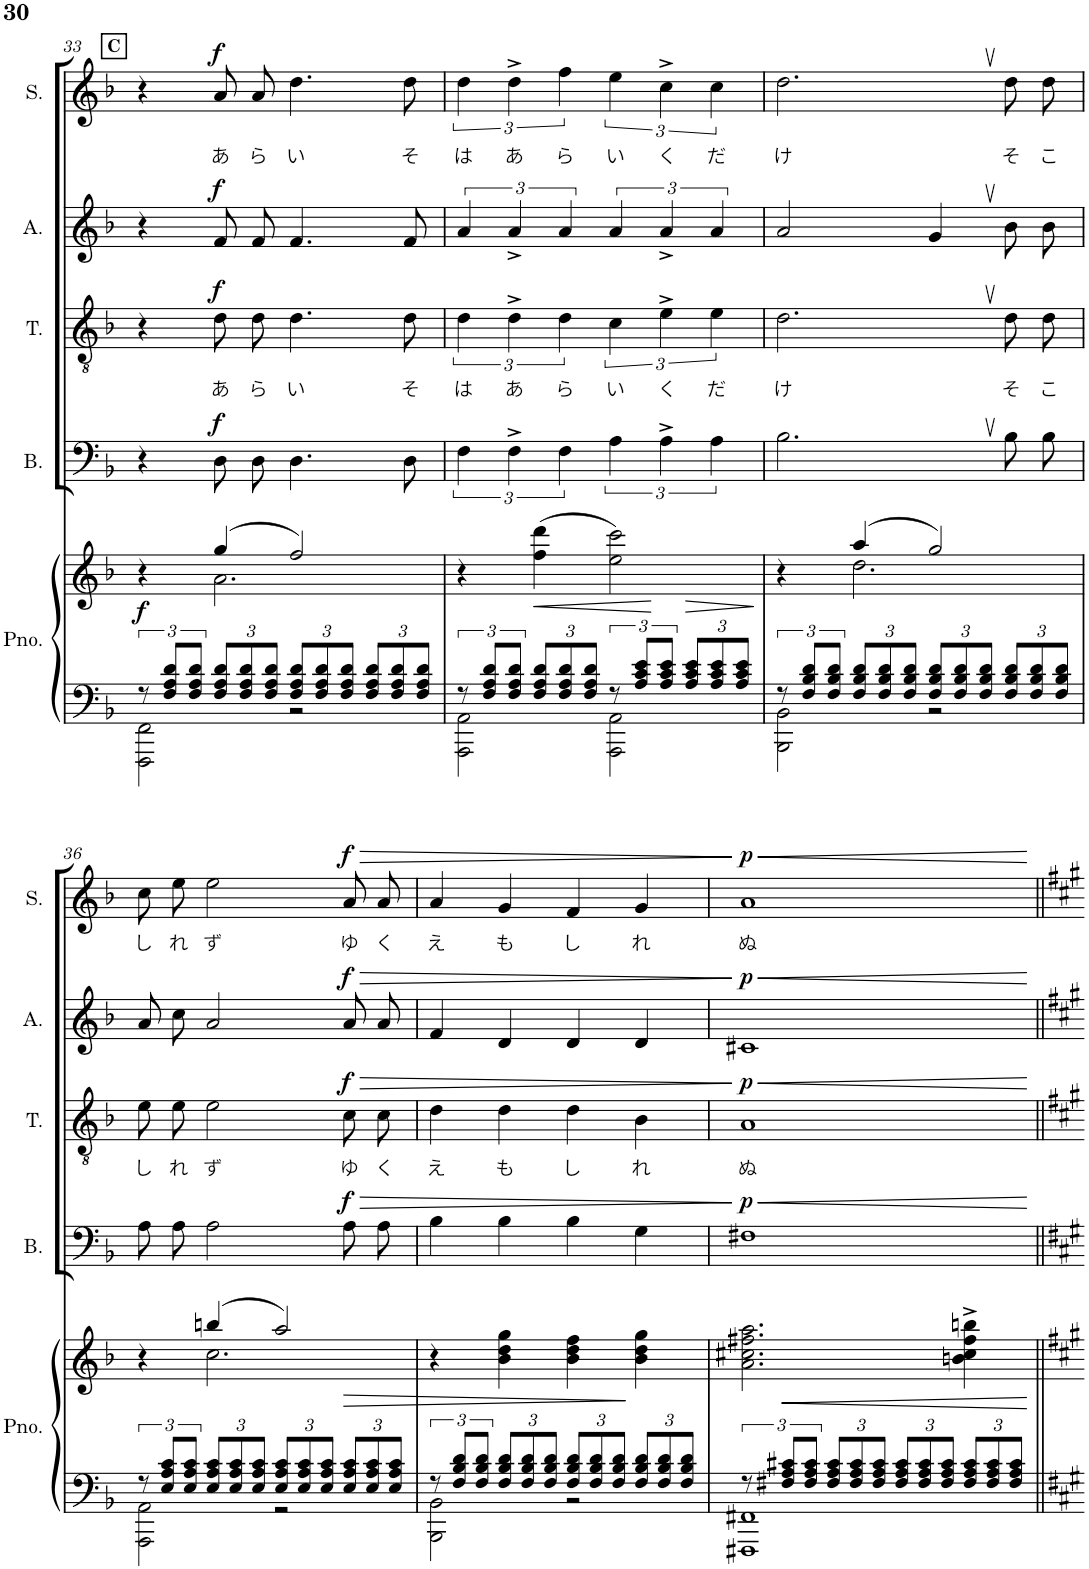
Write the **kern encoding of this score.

**kern	**kern	**dynam	**kern	**dynam	**kern	**text	**dynam	**kern	**dynam	**kern	**text	**dynam
*part5	*part5	*part5	*part4	*part4	*part3	*part3	*part3	*part2	*part2	*part1	*part1	*part1
*staff6	*staff5	*staff5/6	*staff4	*staff4	*staff3	*staff3	*staff3	*staff2	*staff2	*staff1	*staff1	*staff1
*I"Piano	*	*	*I"Bass	*	*I"Tenor	*	*	*I"Alto	*	*I"Soprano	*	*
*I'Pno.	*	*	*I'B.	*	*I'T.	*	*	*I'A.	*	*I'S.	*	*
!!LO:PB:g=z
*clefF4	*clefG2	*	*clefF4	*	*clefGv2	*	*	*clefG2	*	*clefG2	*	*
*k[b-]	*k[b-]	*	*k[b-]	*	*k[b-]	*	*	*k[b-]	*	*k[b-]	*	*
*M4/4	*M4/4	*	*M4/4	*	*M4/4	*	*	*M4/4	*	*M4/4	*	*
!!LO:REH:place=s1:a:B:cj:fs=9:t=C
=33	=33	=33	=33	=33	=33	=33	=33	=33	=33	=33	=33	=33
*^	*^	*	*	*	*	*	*	*	*	*	*	*
!	!	!	!	!LO:DY:a=2	!	!	!	!	!	!	!	!	!	!
12r	2FFF\ 2FF\	4r	4ryy	f	4r	.	4r	.	.	4r	.	4r	.	.
12F/ 12A/ 12d/L	.	.	.	.	.	.	.	.	.	.	.	.	.	.
12F/ 12A/ 12d/J	.	.	.	.	.	.	.	.	.	.	.	.	.	.
*Xbrackettup	*	*	*	*	*	*	*	*	*	*	*	*	*	*
!	!	!	!	!	!	!LO:DY:a	!	!LO:LY:b	!LO:DY:a	!	!LO:DY:a	!	!LO:LY:b	!LO:DY:a
12F/ 12A/ 12d/L	.	(4gg/	2.a\	.	8D\L	f	8d\L	あ	f	8f/L	f	8a/L	あ	f
12F/ 12A/ 12d/	.	.	.	.	.	.	.	.	.	.	.	.	.	.
!	!	!	!	!	!	!	!	!LO:LY:b	!	!	!	!	!LO:LY:b	!
.	.	.	.	.	8D\J	.	8d\J	ら	.	8f/J	.	8a/J	ら	.
12F/ 12A/ 12d/J	.	.	.	.	.	.	.	.	.	.	.	.	.	.
!	!	!	!	!	!	!	!	!LO:LY:b	!	!	!	!	!LO:LY:b	!
12F/ 12A/ 12d/L	2r	2ff/)	.	.	4.D\	.	4.d\	い	.	4.f/	.	4.dd\	い	.
12F/ 12A/ 12d/	.	.	.	.	.	.	.	.	.	.	.	.	.	.
12F/ 12A/ 12d/J	.	.	.	.	.	.	.	.	.	.	.	.	.	.
12F/ 12A/ 12d/L	.	.	.	.	.	.	.	.	.	.	.	.	.	.
12F/ 12A/ 12d/	.	.	.	.	.	.	.	.	.	.	.	.	.	.
!	!	!	!	!	!	!	!	!LO:LY:b	!	!	!	!	!LO:LY:b	!
.	.	.	.	.	8D\	.	8d\	そ	.	8f/	.	8dd\	そ	.
12F/ 12A/ 12d/J	.	.	.	.	.	.	.	.	.	.	.	.	.	.
*	*	*v	*v	*	*	*	*	*	*	*	*	*	*	*
=34	=34	=34	=34	=34	=34	=34	=34	=34	=34	=34	=34	=34	=34
*brackettup	*	*	*	*	*	*	*	*	*	*	*	*	*
!	!	!	!	!	!	!	!LO:LY:b	!	!	!	!	!LO:LY:b	!
12r	2AAA\ 2AA\	4r	.	6F\	.	6d\	は	.	6a/	.	6dd\	は	.
12F/ 12A/ 12d/L	.	.	.	.	.	.	.	.	.	.	.	.	.
!	!	!	!	!	!	!	!LO:LY:b	!	!	!	!	!LO:LY:b	!
12F/ 12A/ 12d/J	.	.	.	6F^\	.	6d^\	あ	.	6a^/	.	6dd^\	あ	.
*Xbrackettup	*	*	*	*	*	*	*	*	*	*	*	*	*
12F/ 12A/ 12d/L	.	(4ff\ 4ddd\	.	.	.	.	.	.	.	.	.	.	.
!	!	!	!	!	!	!	!LO:LY:b	!	!	!	!	!LO:LY:b	!
12F/ 12A/ 12d/	.	.	.	6F\	.	6d\	ら	.	6a/	.	6ff\	ら	.
12F/ 12A/ 12d/J	.	.	.	.	.	.	.	.	.	.	.	.	.
*brackettup	*	*	*	*	*	*	*	*	*	*	*	*	*
!	!	!	!	!	!	!	!LO:LY:b	!	!	!	!	!LO:LY:b	!
12r	2AAA\ 2AA\	2ee\ 2ccc\)	.	6A\	.	6c\	い	.	6a/	.	6ee\	い	.
12A/ 12c/ 12e/L	.	.	.	.	.	.	.	.	.	.	.	.	.
!	!	!	!	!	!	!	!LO:LY:b	!	!	!	!	!LO:LY:b	!
12A/ 12c/ 12e/J	.	.	.	6A^\	.	6e^\	く	.	6a^/	.	6cc^\	く	.
*Xbrackettup	*	*	*	*	*	*	*	*	*	*	*	*	*
12A/ 12c/ 12e/L	.	.	.	.	.	.	.	.	.	.	.	.	.
!	!	!	!	!	!	!	!LO:LY:b	!	!	!	!	!LO:LY:b	!
12A/ 12c/ 12e/	.	.	.	6A\	.	6e\	だ	.	6a/	.	6cc\	だ	.
12A/ 12c/ 12e/J	.	.	.	.	.	.	.	.	.	.	.	.	.
=35	=35	=35	=35	=35	=35	=35	=35	=35	=35	=35	=35	=35	=35
*brackettup	*	*	*	*	*	*	*	*	*	*	*	*	*
*	*	*^	*	*	*	*	*	*	*	*	*	*	*
!	!	!	!	!	!	!	!	!LO:LY:b	!	!	!	!	!LO:LY:b	!
12r	2BBB-\ 2BB-\	4r	4ryy	.	2.B-,\	.	2.d,\	け	.	2a/	.	2.dd,\	け	.
12F/ 12B-/ 12d/L	.	.	.	.	.	.	.	.	.	.	.	.	.	.
12F/ 12B-/ 12d/J	.	.	.	.	.	.	.	.	.	.	.	.	.	.
*Xbrackettup	*	*	*	*	*	*	*	*	*	*	*	*	*	*
12F/ 12B-/ 12d/L	.	(4aa/	2.dd\	.	.	.	.	.	.	.	.	.	.	.
12F/ 12B-/ 12d/	.	.	.	.	.	.	.	.	.	.	.	.	.	.
12F/ 12B-/ 12d/J	.	.	.	.	.	.	.	.	.	.	.	.	.	.
12F/ 12B-/ 12d/L	2r	2gg/)	.	.	.	.	.	.	.	4g,/	.	.	.	.
12F/ 12B-/ 12d/	.	.	.	.	.	.	.	.	.	.	.	.	.	.
12F/ 12B-/ 12d/J	.	.	.	.	.	.	.	.	.	.	.	.	.	.
!	!	!	!	!	!	!	!	!LO:LY:b	!	!	!	!	!LO:LY:b	!
12F/ 12B-/ 12d/L	.	.	.	.	8B-\L	.	8d\L	そ	.	8b-\L	.	8dd\L	そ	.
12F/ 12B-/ 12d/	.	.	.	.	.	.	.	.	.	.	.	.	.	.
!	!	!	!	!	!	!	!	!LO:LY:b	!	!	!	!	!LO:LY:b	!
.	.	.	.	.	8B-\J	.	8d\J	こ	.	8b-\J	.	8dd\J	こ	.
12F/ 12B-/ 12d/J	.	.	.	.	.	.	.	.	.	.	.	.	.	.
!!LO:LB:g=z
=36	=36	=36	=36	=36	=36	=36	=36	=36	=36	=36	=36	=36	=36	=36
*brackettup	*	*	*	*	*	*	*	*	*	*	*	*	*	*
!	!	!	!	!	!	!	!	!LO:LY:b	!	!	!	!	!LO:LY:b	!
12r	2AAA\ 2AA\	4r	4ryy	.	8A\L	.	8e\L	し	.	8a\L	.	8cc\L	し	.
12E/ 12A/ 12c/L	.	.	.	.	.	.	.	.	.	.	.	.	.	.
!	!	!	!	!	!	!	!	!LO:LY:b	!	!	!	!	!LO:LY:b	!
.	.	.	.	.	8A\J	.	8e\J	れ	.	8cc\J	.	8ee\J	れ	.
12E/ 12A/ 12c/J	.	.	.	.	.	.	.	.	.	.	.	.	.	.
*Xbrackettup	*	*	*	*	*	*	*	*	*	*	*	*	*	*
!	!	!	!	!	!	!	!	!LO:LY:b	!	!	!	!	!LO:LY:b	!
12E/ 12A/ 12c/L	.	(4bbn/	2.cc\	.	2A\	.	2e\	ず	.	2a/	.	2ee\	ず	.
12E/ 12A/ 12c/	.	.	.	.	.	.	.	.	.	.	.	.	.	.
12E/ 12A/ 12c/J	.	.	.	.	.	.	.	.	.	.	.	.	.	.
12E/ 12A/ 12c/L	2r	2aa/)	.	.	.	.	.	.	.	.	.	.	.	.
12E/ 12A/ 12c/	.	.	.	.	.	.	.	.	.	.	.	.	.	.
12E/ 12A/ 12c/J	.	.	.	.	.	.	.	.	.	.	.	.	.	.
!	!	!	!	!	!	!LO:HP:b	!	!LO:LY:b	!LO:HP:b	!	!LO:HP:b	!	!LO:LY:b	!LO:HP:b
!	!	!	!	!	!	!LO:DY:n=1:a	!	!	!LO:DY:n=1:a	!	!LO:DY:n=1:a	!	!	!LO:DY:n=1:a
12E/ 12A/ 12c/L	.	.	.	.	8A\L	> f	8c\L	ゆ	> f	8a/L	> f	8a/L	ゆ	> f
12E/ 12A/ 12c/	.	.	.	.	.	.	.	.	.	.	.	.	.	.
!	!	!	!	!	!	!	!	!LO:LY:b	!	!	!	!	!LO:LY:b	!
.	.	.	.	.	8A\J	.	8c\J	く	.	8a/J	.	8a/J	く	.
12E/ 12A/ 12c/J	.	.	.	.	.	.	.	.	.	.	.	.	.	.
*	*	*v	*v	*	*	*	*	*	*	*	*	*	*	*
=37	=37	=37	=37	=37	=37	=37	=37	=37	=37	=37	=37	=37	=37
*brackettup	*	*	*	*	*	*	*	*	*	*	*	*	*
!	!	!	!	!	!	!	!LO:LY:b	!	!	!	!	!LO:LY:b	!
12r	2BBB-\ 2BB-\	4r	.	4B-\	.	4d\	え	.	4f/	.	4a/	え	.
12F/ 12B-/ 12d/L	.	.	.	.	.	.	.	.	.	.	.	.	.
12F/ 12B-/ 12d/J	.	.	.	.	.	.	.	.	.	.	.	.	.
*Xbrackettup	*	*	*	*	*	*	*	*	*	*	*	*	*
!	!	!	!	!	!	!	!LO:LY:b	!	!	!	!	!LO:LY:b	!
12F/ 12B-/ 12d/L	.	4b-\ 4dd\ 4gg\	.	4B-\	.	4d\	も	.	4d/	.	4g/	も	.
12F/ 12B-/ 12d/	.	.	.	.	.	.	.	.	.	.	.	.	.
12F/ 12B-/ 12d/J	.	.	.	.	.	.	.	.	.	.	.	.	.
!	!	!	!	!	!	!	!LO:LY:b	!	!	!	!	!LO:LY:b	!
12F/ 12B-/ 12d/L	2r	4b-\ 4dd\ 4ff\	.	4B-\	.	4d\	し	.	4d/	.	4f/	し	.
12F/ 12B-/ 12d/	.	.	.	.	.	.	.	.	.	.	.	.	.
12F/ 12B-/ 12d/J	.	.	.	.	.	.	.	.	.	.	.	.	.
!	!	!	!	!	!	!	!LO:LY:b	!	!	!	!	!LO:LY:b	!
12F/ 12B-/ 12d/L	.	4b-\ 4dd\ 4gg\	.	4G\	.	4B-\	れ	.	4d/	.	4g/	れ	.
12F/ 12B-/ 12d/	.	.	.	.	.	.	.	.	.	.	.	.	.
12F/ 12B-/ 12d/J	.	.	.	.	.	.	.	.	.	.	.	.	.
=38	=38	=38	=38	=38	=38	=38	=38	=38	=38	=38	=38	=38	=38
*brackettup	*	*	*	*	*	*	*	*	*	*	*	*	*
!	!	!	!	!	!LO:DY:a	!	!LO:LY:b	!LO:DY:a	!	!LO:DY:a	!	!LO:LY:b	!LO:DY:a
12r	1FFF#X 1FF#X	2.a\ 2.cc#X\ 2.ff#X\ 2.aa\	.	1F#X	p	1A	ぬ	p	1c#X	p	1a	ぬ	p
12F#X/ 12A/ 12c#X/L	.	.	.	.	.	.	.	.	.	.	.	.	.
12F#/ 12A/ 12c#/J	.	.	.	.	.	.	.	.	.	.	.	.	.
*Xbrackettup	*	*	*	*	*	*	*	*	*	*	*	*	*
12F#/ 12A/ 12c#/L	.	.	.	.	.	.	.	.	.	.	.	.	.
12F#/ 12A/ 12c#/	.	.	.	.	.	.	.	.	.	.	.	.	.
12F#/ 12A/ 12c#/J	.	.	.	.	.	.	.	.	.	.	.	.	.
12F#/ 12A/ 12c#/L	.	.	.	.	.	.	.	.	.	.	.	.	.
12F#/ 12A/ 12c#/	.	.	.	.	.	.	.	.	.	.	.	.	.
12F#/ 12A/ 12c#/J	.	.	.	.	.	.	.	.	.	.	.	.	.
12F#/ 12A/ 12c#/L	.	4bn\^ 4cc#\^ 4ff#\^ 4bbn\^	.	.	.	.	.	.	.	.	.	.	.
12F#/ 12A/ 12c#/	.	.	.	.	.	.	.	.	.	.	.	.	.
12F#/ 12A/ 12c#/J	.	.	.	.	.	.	.	.	.	.	.	.	.
*v	*v	*	*	*	*	*	*	*	*	*	*	*	*
.	.	.	.	]	.	.	]	.	]	.	.	]
=||	=||	=||	=||	=||	=||	=||	=||	=||	=||	=||	=||	=||
*-	*-	*-	*-	*-	*-	*-	*-	*-	*-	*-	*-	*-
